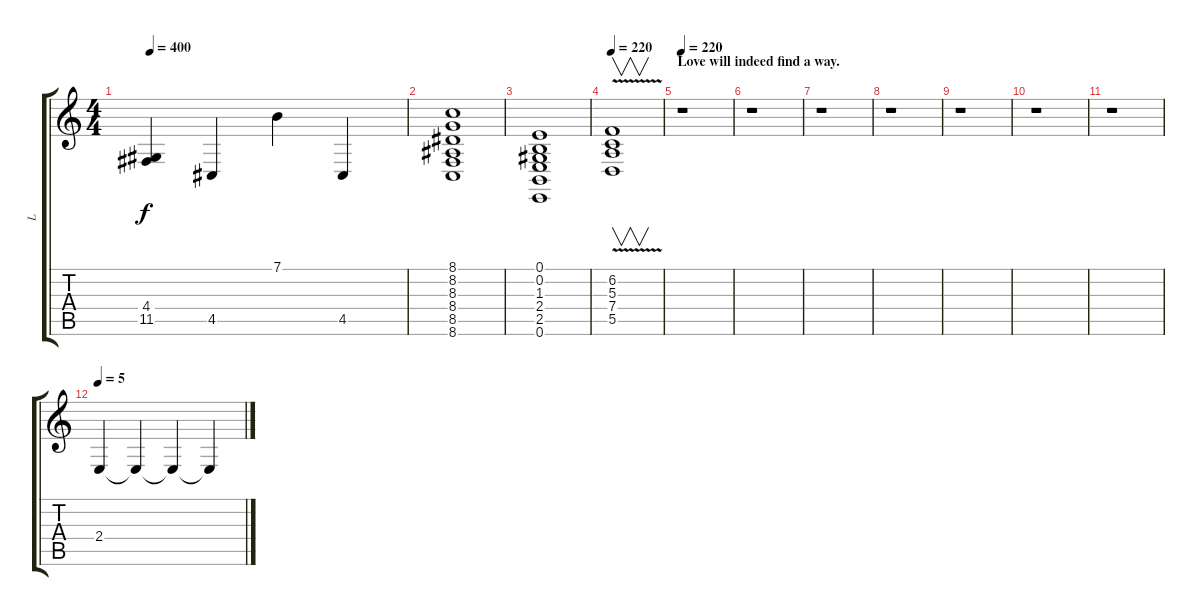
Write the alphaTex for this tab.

\track ("L" "L") {instrument pad4choir}
\staff {score tabs}
\tuning (E4 B3 G3 D3 A2 E2) {hide}
\ts (4 4)
\tempo 400
\clef g2
\ks c
(4.4 11.5).4{dy f} 4.5.4 7.1.4 4.5.4 |
(8.1 8.2 8.3 8.4 8.5 8.6).1 |
(0.1 0.2 1.3 2.4 2.5 0.6).1 |
\tempo 220
(6.2{v} 5.3 7.4 5.5).1{v instrument pad4choir} |
\section ("" "Love will indeed find a way.")
\tempo 220
r.1 |
r.1 |
r.1 |
r.1 |
r.1 |
r.1 |
r.1 |
\tempo 5
2.4.4 2.4{t}.4 2.4{t}.4 2.4{t}.4{volume 0}
